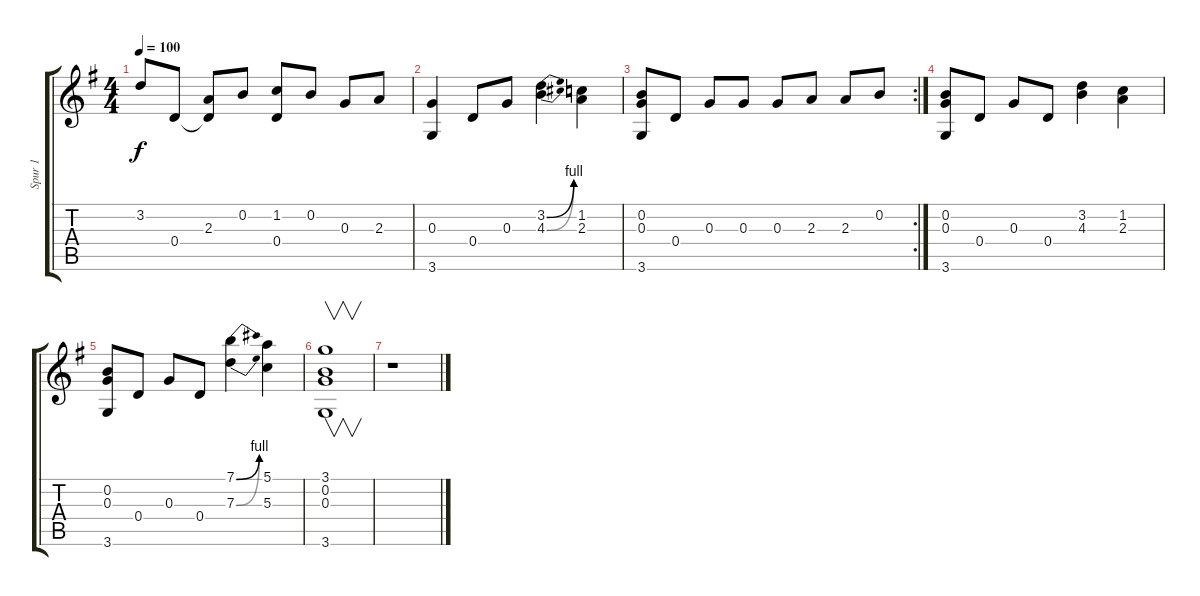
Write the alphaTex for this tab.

\track ("Spur 1" "Spur 1") {instrument acousticguitarnylon}
\staff {score tabs}
\tuning (E4 B3 G3 D3 A2 E2) {hide}
\ts (4 4)
\tempo 100
\clef g2
\ks g
3.2.8{dy f} 0.4.8 (2.3 0.4{t}).8 0.2.8 (1.2 0.4).8 0.2.8 0.3.8 2.3.8 |
(0.3 3.6).4 0.4.8 0.3.8 (3.2{be (bend 0 0 60 4)} 4.3{be (bend 0 0 60 4)}).4 (1.2 2.3).4 |
\rc 2
(0.2 0.3 3.6).8 0.4.8 0.3.8 0.3.8 0.3.8 2.3.8 2.3.8 0.2.8 |
(0.2 0.3 3.6).8 0.4.8 0.3.8 0.4.8 (3.2 4.3).4 (1.2 2.3).4 |
(0.2 0.3 3.6).8 0.4.8 0.3.8 0.4.8 (7.1{be (bend 0 0 60 4)} 7.3{be (bend 0 0 60 4)}).4 (5.1 5.3).4 |
(3.1 0.2 0.3 3.6).1{v} |
r.1
